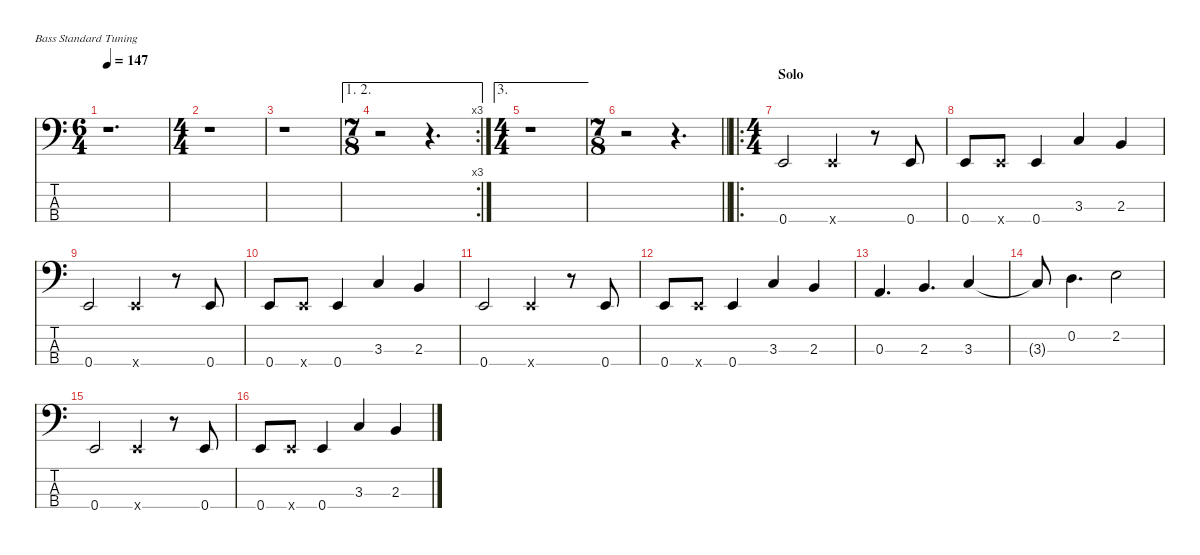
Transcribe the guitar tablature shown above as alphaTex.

\defaultSystemsLayout 4
\hideDynamics
\bracketExtendMode nobrackets
\singleTrackTrackNamePolicy hidden
\multiTrackTrackNamePolicy hidden
\firstSystemTrackNameMode fullname
\otherSystemsTrackNameOrientation horizontal
\track ("Bass" "el.bs.") {instrument electricbassfinger}
\staff {score tabs}
\tuning (G2 D2 A1 E1)
\ts (6 4)
\beaming (8 6 6)
\tempo 147
\clef f4
\ks c
r.1{d dy ff} |
\ts (4 4)
\beaming (8 2 2 2 2)
r.1 |
r.1 |
\ae (1 2)
\rc 3
\ts (7 8)
\beaming (8 3 2 2)
r.2 r.4{d} |
\ae 3
\ts (4 4)
\beaming (8 2 2 2 2)
r.1 |
\ts (7 8)
\beaming (8 3 2 2)
\barLineRight lightlight
r.2 r.4{d} |
\ro
\ts (4 4)
\beaming (8 2 2 2 2)
\section ("" "Solo")
0.4.2 0.4{x}.4{dy f} r.8 0.4.8 |
0.4.8 0.4{x}.8 0.4.4 3.3.4 2.3.4 |
0.4.2 0.4{x}.4 r.8 0.4.8 |
0.4.8 0.4{x}.8 0.4.4 3.3.4 2.3.4 |
0.4.2 0.4{x}.4 r.8 0.4.8 |
0.4.8 0.4{x}.8 0.4.4 3.3.4 2.3.4 |
0.3.4{d} 2.3.4{d} 3.3.4 |
3.3{t}.8 0.2.4{d} 2.2.2 |
0.4.2 0.4{x}.4 r.8 0.4.8 |
0.4.8 0.4{x}.8 0.4.4 3.3.4 2.3.4
